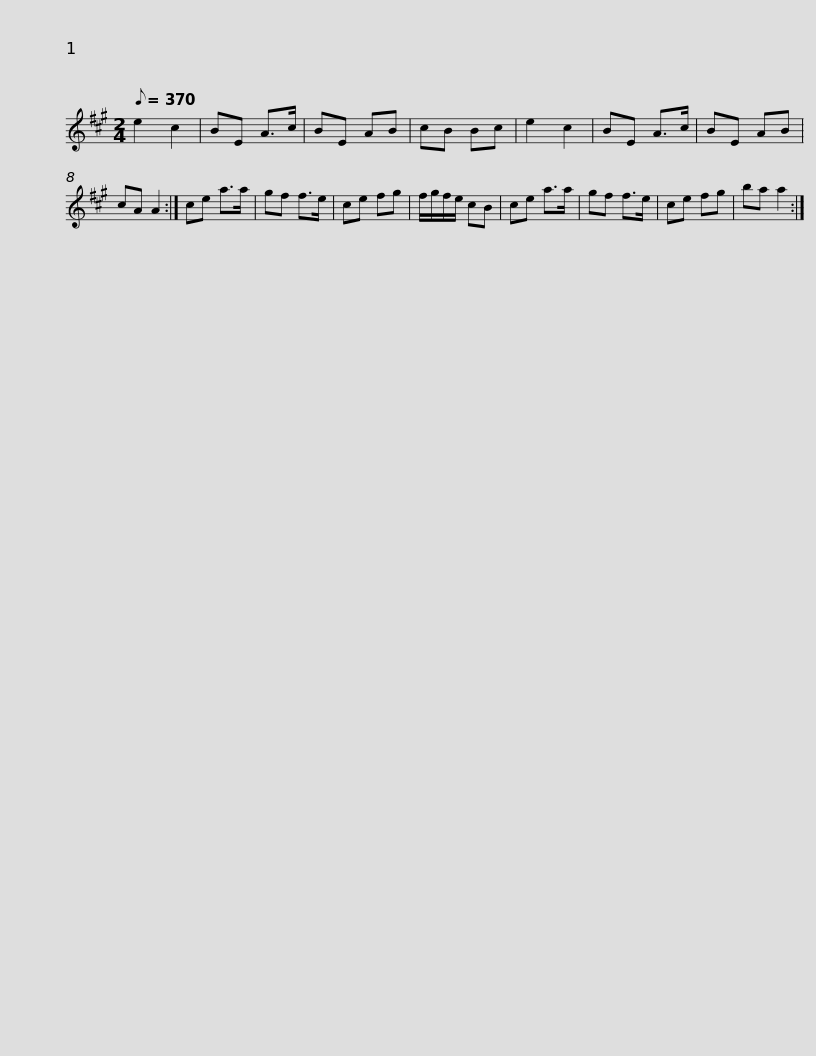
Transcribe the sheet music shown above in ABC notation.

X:1
L:1/8
Q:1/8=370
M:2/4
I:linebreak $
K:A
V:1 treble
V:1
 e2 c2 | BE A>c | BE AB | cB Bc | e2 c2 | %5
 BE A>c | BE AB | cA A2 :| ce a>a | gf f>e | %10
 ce fg |$ f/g/f/e/ cB | ce a>a | gf f>e | ce fg | %15
 ba a2 :| %16
